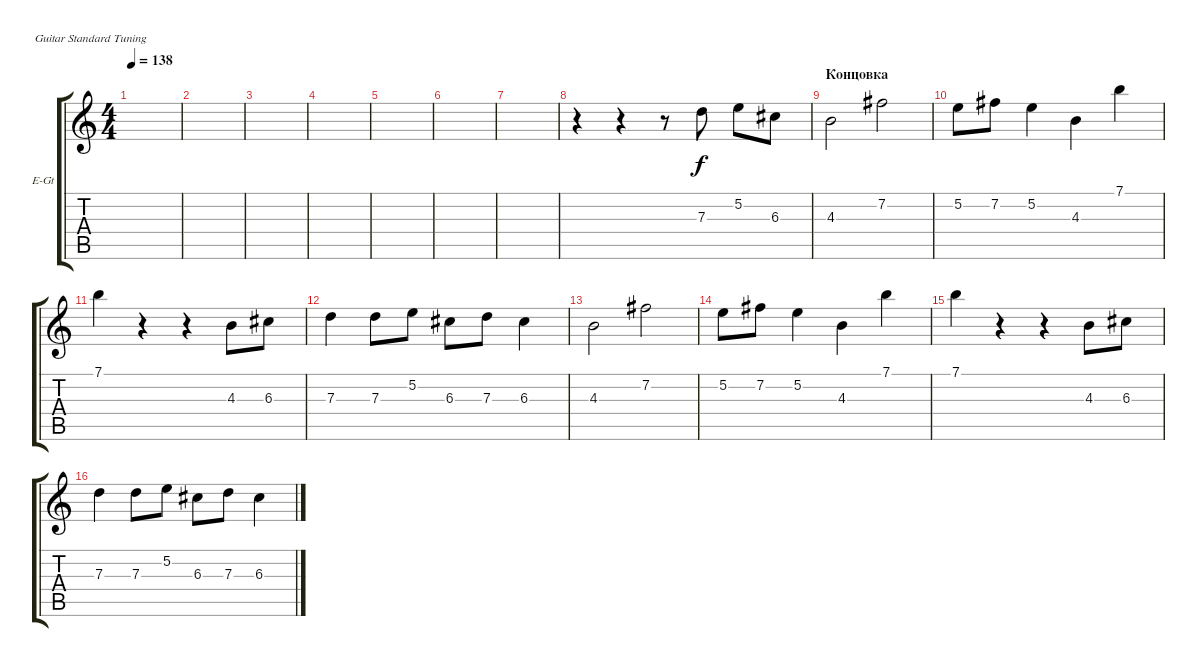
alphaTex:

\defaultSystemsLayout 4
\bracketExtendMode groupsimilarinstruments
\firstSystemTrackNameOrientation horizontal
\otherSystemsTrackNameOrientation horizontal
\track ("Piano" "E-Gt") {instrument electricguitarclean}
\staff {score tabs}
\tuning (E4 B3 G3 D3 A2 E2)
\ts (4 4)
\tempo 138
\clef g2
\ks c
|
|
|
|
|
|
|
r.4 r.4 r.8 7.3.8 5.2.8 6.3.8 |
\section ("" "Концовка")
4.3.2 7.2.2 |
5.2.8 7.2.8 5.2.4 4.3.4 7.1.4 |
7.1.4 r.4 r.4 4.3.8 6.3.8 |
7.3.4 7.3.8 5.2.8 6.3.8 7.3.8 6.3.4 |
4.3.2 7.2.2 |
5.2.8 7.2.8 5.2.4 4.3.4 7.1.4 |
7.1.4 r.4 r.4 4.3.8 6.3.8 |
7.3.4 7.3.8 5.2.8 6.3.8 7.3.8 6.3.4
